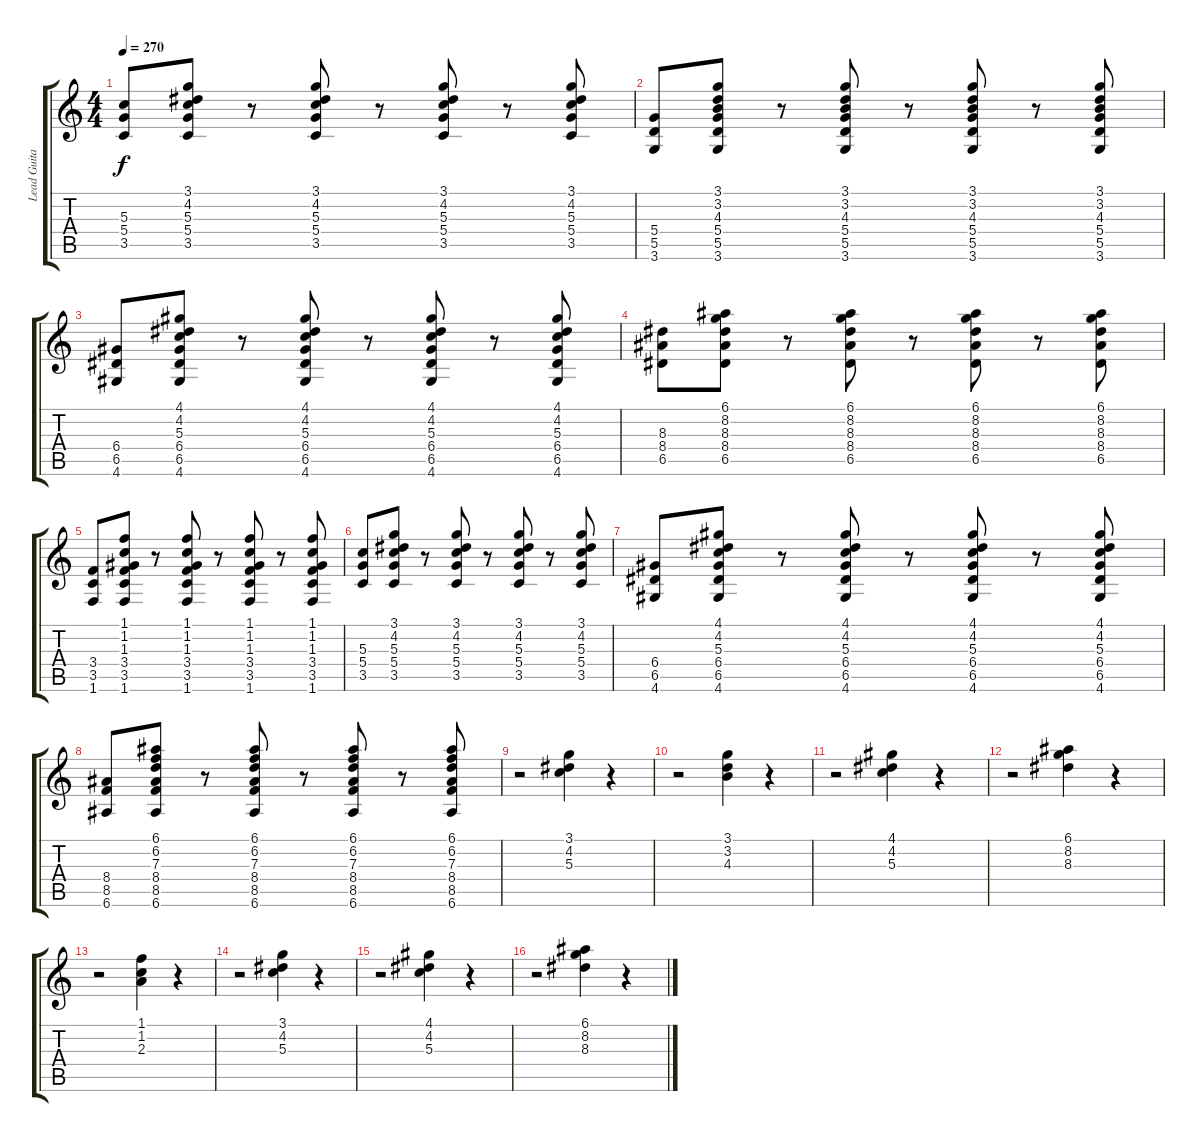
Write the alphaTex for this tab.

\track ("Lead Guitar (Everything Went Numb)" "Lead Guita") {instrument distortionguitar}
\staff {score tabs}
\tuning (E4 B3 G3 D3 A2 E2) {hide}
\ts (4 4)
\tempo 270
\clef g2
\ks c
(5.3 5.4 3.5).8{dy f} (3.1 4.2 5.3 5.4 3.5).8 r.8 (3.1 4.2 5.3 5.4 3.5).8 r.8 (3.1 4.2 5.3 5.4 3.5).8 r.8 (3.1 4.2 5.3 5.4 3.5).8 |
(5.4 5.5 3.6).8 (3.1 3.2 4.3 5.4 5.5 3.6).8 r.8 (3.1 3.2 4.3 5.4 5.5 3.6).8 r.8 (3.1 3.2 4.3 5.4 5.5 3.6).8 r.8 (3.1 3.2 4.3 5.4 5.5 3.6).8 |
(6.4 6.5 4.6).8 (4.1 4.2 5.3 6.4 6.5 4.6).8 r.8 (4.1 4.2 5.3 6.4 6.5 4.6).8 r.8 (4.1 4.2 5.3 6.4 6.5 4.6).8 r.8 (4.1 4.2 5.3 6.4 6.5 4.6).8 |
(8.3 8.4 6.5).8 (6.1 8.2 8.3 8.4 6.5).8 r.8 (6.1 8.2 8.3 8.4 6.5).8 r.8 (6.1 8.2 8.3 8.4 6.5).8 r.8 (6.1 8.2 8.3 8.4 6.5).8 |
(3.4 3.5 1.6).8 (1.1 1.2 1.3 3.4 3.5 1.6).8 r.8 (1.1 1.2 1.3 3.4 3.5 1.6).8 r.8 (1.1 1.2 1.3 3.4 3.5 1.6).8 r.8 (1.1 1.2 1.3 3.4 3.5 1.6).8 |
(5.3 5.4 3.5).8 (3.1 4.2 5.3 5.4 3.5).8 r.8 (3.1 4.2 5.3 5.4 3.5).8 r.8 (3.1 4.2 5.3 5.4 3.5).8 r.8 (3.1 4.2 5.3 5.4 3.5).8 |
(6.4 6.5 4.6).8 (4.1 4.2 5.3 6.4 6.5 4.6).8 r.8 (4.1 4.2 5.3 6.4 6.5 4.6).8 r.8 (4.1 4.2 5.3 6.4 6.5 4.6).8 r.8 (4.1 4.2 5.3 6.4 6.5 4.6).8 |
(8.4 8.5 6.6).8 (6.1 6.2 7.3 8.4 8.5 6.6).8 r.8 (6.1 6.2 7.3 8.4 8.5 6.6).8 r.8 (6.1 6.2 7.3 8.4 8.5 6.6).8 r.8 (6.1 6.2 7.3 8.4 8.5 6.6).8 |
r.2 (3.1 4.2 5.3).4 r.4 |
r.2 (3.1 3.2 4.3).4 r.4 |
r.2 (4.1 4.2 5.3).4 r.4 |
r.2 (6.1 8.2 8.3).4 r.4 |
r.2 (1.1 1.2 2.3).4 r.4 |
r.2 (3.1 4.2 5.3).4 r.4 |
r.2 (4.1 4.2 5.3).4 r.4 |
r.2 (6.1 8.2 8.3).4 r.4
